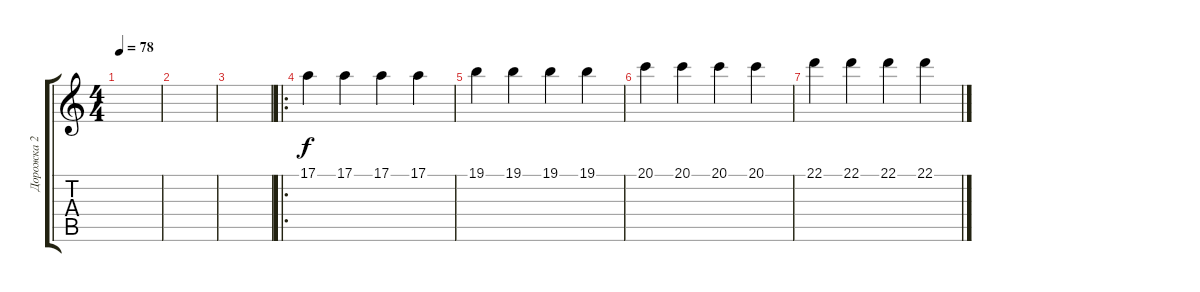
\track ("Дорожка 2" "Дорожка 2") {instrument brightacousticpiano}
\staff {score tabs}
\tuning (E4 B3 G3 D3 A2 E2) {hide}
\ts (4 4)
\tempo 78
\clef g2
\ks c
|
|
|
\ro
17.1.4 17.1.4 17.1.4 17.1.4 |
19.1.4 19.1.4 19.1.4 19.1.4 |
20.1.4 20.1.4 20.1.4 20.1.4 |
22.1.4 22.1.4 22.1.4 22.1.4
